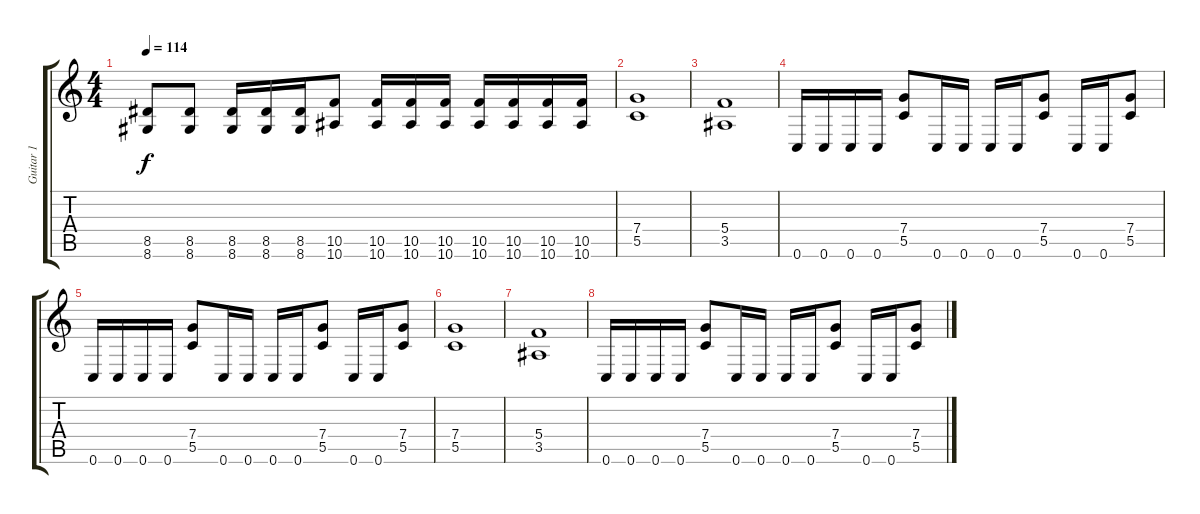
\track ("Guitar 1" "Guitar 1") {instrument distortionguitar}
\staff {score tabs}
\tuning (E4 C4 G3 C3 G2 C2) {hide}
\ts (4 4)
\tempo 114
\clef g2
\ks c
(8.5{t} 8.6{t}).8{dy f} (8.5 8.6).8 (8.5 8.6).16 (8.5 8.6).16 (8.5 8.6).16 (10.5 10.6).8 (10.5 10.6).16 (10.5 10.6).16 (10.5 10.6).16 (10.5 10.6).16 (10.5 10.6).16 (10.5 10.6).16 (10.5 10.6).16 |
(7.4 5.5).1 |
(5.4 3.5).1 |
0.6.16 0.6.16 0.6.16 0.6.16 (7.4 5.5).8 0.6.16 0.6.16 0.6.16 0.6.16 (7.4 5.5).8 0.6.16 0.6.16 (7.4 5.5).8 |
0.6.16 0.6.16 0.6.16 0.6.16 (7.4 5.5).8 0.6.16 0.6.16 0.6.16 0.6.16 (7.4 5.5).8 0.6.16 0.6.16 (7.4 5.5).8 |
(7.4 5.5).1 |
(5.4 3.5).1 |
0.6.16 0.6.16 0.6.16 0.6.16 (7.4 5.5).8 0.6.16 0.6.16 0.6.16 0.6.16 (7.4 5.5).8 0.6.16 0.6.16 (7.4 5.5).8
